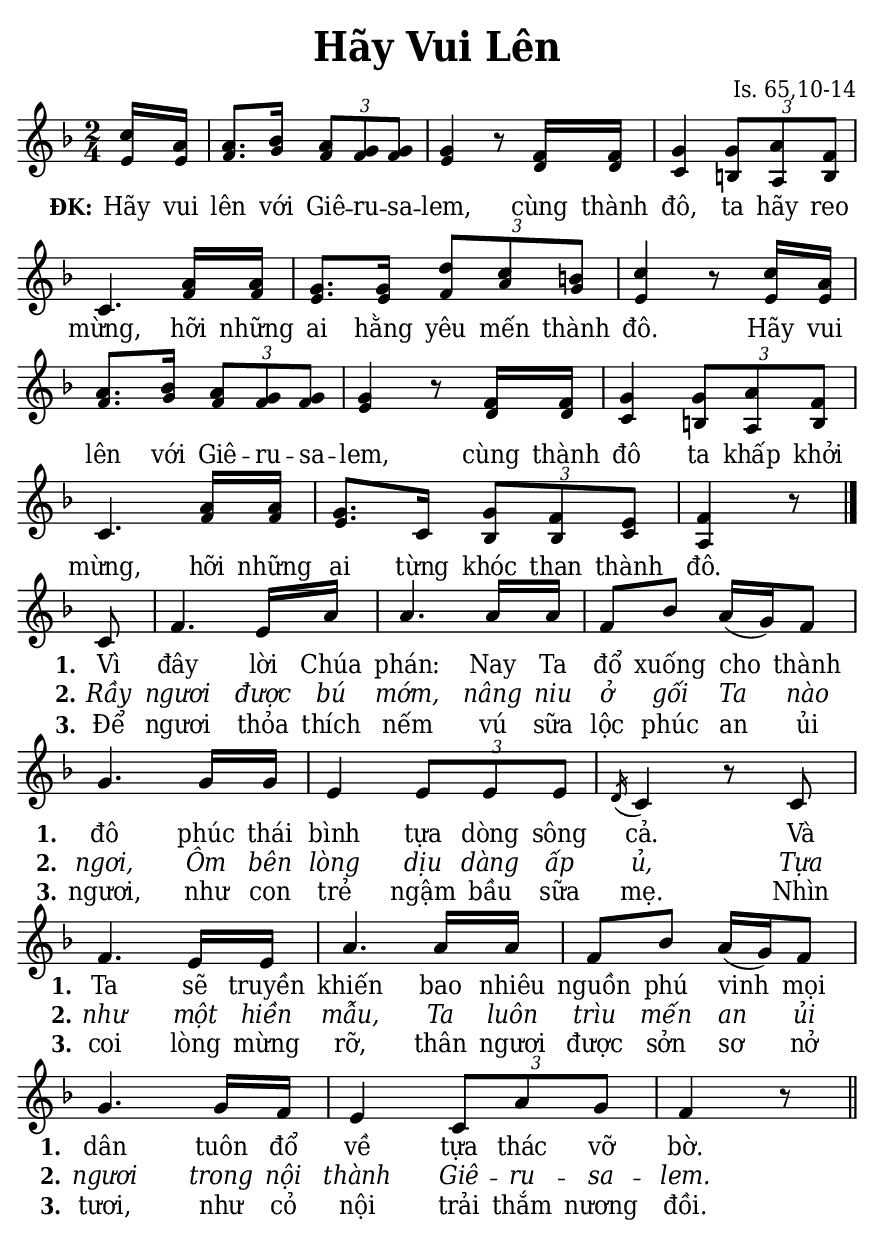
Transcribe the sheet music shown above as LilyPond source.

% Cài đặt chung\
\version "2.22.1"
\include "english.ly"

\header {
  title = \markup { \fontsize #1 "Hãy Vui Lên" }
  composer = "Is. 65,10-14"
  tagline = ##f
}

% mã nguồn cho những chức năng chưa hỗ trợ trong phiên bản lilypond hiện tại
% cung cấp bởi cộng đồng lilypond khi gửi email đến lilypond-user@gnu.org
% Đổi kích thước nốt cho bè phụ
notBePhu =
#(define-music-function (font-size music) (number? ly:music?)
   (for-some-music
     (lambda (m)
       (if (music-is-of-type? m 'rhythmic-event)
           (begin
             (set! (ly:music-property m 'tweaks)
                   (cons `(font-size . ,font-size)
                         (ly:music-property m 'tweaks)))
             #t)
           #f))
     music)
   music)

% in số phiên khúc trên mỗi dòng
#(define (add-grob-definition grob-name grob-entry)
     (set! all-grob-descriptions
           (cons ((@@ (lily) completize-grob-entry)
                  (cons grob-name grob-entry))
                 all-grob-descriptions)))

#(add-grob-definition
    'StanzaNumberSpanner
    `((direction . ,LEFT)
      (font-series . bold)
      (padding . 1.0)
      (side-axis . ,X)
      (stencil . ,ly:text-interface::print)
      (X-offset . ,ly:side-position-interface::x-aligned-side)
      (Y-extent . ,grob::always-Y-extent-from-stencil)
      (meta . ((class . Spanner)
               (interfaces . (font-interface
                              side-position-interface
                              stanza-number-interface
                              text-interface))))))

\layout {
    \context {
      \Global
      \grobdescriptions #all-grob-descriptions
    }
    \context {
      \Score
      \remove Stanza_number_align_engraver
      \consists
        #(lambda (context)
           (let ((texts '())
                 (syllables '()))
             (make-engraver
              (acknowledgers
               ((stanza-number-interface engraver grob source-engraver)
                  (set! texts (cons grob texts)))
               ((lyric-syllable-interface engraver grob source-engraver)
                  (set! syllables (cons grob syllables))))
              ((stop-translation-timestep engraver)
                 (for-each
                  (lambda (text)
                    (for-each
                     (lambda (syllable)
                       (ly:pointer-group-interface::add-grob
                        text
                        'side-support-elements
                        syllable))
                     syllables))
                  texts)
                 (set! syllables '())))))
    }
    \context {
      \Lyrics
      \remove Stanza_number_engraver
      \consists
        #(lambda (context)
           (let ((text #f)
                 (last-stanza #f))
             (make-engraver
              ((process-music engraver)
                 (let ((stanza (ly:context-property context 'stanza #f)))
                   (if (and stanza (not (equal? stanza last-stanza)))
                       (let ((column (ly:context-property context
'currentCommandColumn)))
                         (set! last-stanza stanza)
                         (if text
                             (ly:spanner-set-bound! text RIGHT column))
                         (set! text (ly:engraver-make-grob engraver
'StanzaNumberSpanner '()))
                         (ly:grob-set-property! text 'text stanza)
                         (ly:spanner-set-bound! text LEFT column)))))
              ((finalize engraver)
                 (if text
                     (let ((column (ly:context-property context
'currentCommandColumn)))
                       (ly:spanner-set-bound! text RIGHT column)))))))
      \override StanzaNumberSpanner.horizon-padding = 10000
    }
}

stanzaReminderOff =
  \temporary \override StanzaNumberSpanner.after-line-breaking =
     #(lambda (grob)
        ;; Can be replaced with (not (first-broken-spanner? grob)) in 2.23.
        (if (let ((siblings (ly:spanner-broken-into (ly:grob-original grob))))
              (and (pair? siblings)
                   (not (eq? grob (car siblings)))))
            (ly:grob-suicide! grob)))

stanzaReminderOn = \undo \stanzaReminderOff
% kết thúc mã nguồn

% Nhạc phiên khúc
nhacPhienKhucSop = \relative c'' {
  \partial 8 c16 a |
  a8. bf16 \tuplet 3/2 { a8 g g } |
  g4 r8 f16 f |
  g4 \tuplet 3/2 { g8 a f } |
  c4. a'16 a |
  g8. g16 \tuplet 3/2 { d'8 c b! } |
  c4 r8 c16 a |
  a8. bf16 \tuplet 3/2 { a8 g g } |
  g4 r8 f16 f |
  g4 \tuplet 3/2 { g8 a f } |
  c4. a'16 a |
  g8. c,16 \tuplet 3/2 { g'8 f e } |
  f4 r8 \bar "|." \break
  
  c8 |
  f4. e16 a |
  a4. a16 a |
  f8 bf a16 (g) f8 |
  g4. g16 g |
  e4 \tuplet 3/2 { e8 e e } |
  \slashedGrace { d16 ( } c4) r8 c |
  f4. e16 e |
  a4. a16 a |
  f8 bf a16 (g) f8 |
  g4. g16 f |
  e4 \tuplet 3/2 { c8 a' g } |
  f4 r8 \bar "||"
}

nhacPhienKhucAlto = \relative c' {
  e16 e |
  f8. g16 \tuplet 3/2 { f8 f f } |
  e4 r8 d16 d |
  c4 \tuplet 3/2 { b!8 a b } |
  c4. f16 f |
  e8. e16 \tuplet 3/2 { f8 a g } |
  e4 r8 e16 e |
  f8. g16 \tuplet 3/2 { f8 f f } |
  e4 r8 d16 d |
  c4 \tuplet 3/2 { b!8 a b } |
  c4. f16 f |
  e8. c16 \tuplet 3/2 { bf8 bf c } |
  a4
}

% Lời phiên khúc
loiPhienKhucSop = \lyrics {
  \stanzaReminderOff
  \set stanza = "ĐK:"
  Hãy vui lên với Giê -- ru -- sa -- lem,
  cùng thành đô, ta hãy reo mừng,
  hỡi những ai hằng yêu mến thành đô.
  Hãy vui lên với Giê -- ru -- sa -- lem,
  cùng thành đô ta khấp khởi mừng,
  hỡi những ai từng khóc than thành đô.
  \stanzaReminderOn
  <<
    {
      \set stanza = "1."
      Vì đây lời Chúa phán:
      Nay Ta đổ xuống cho thành đô
      phúc thái bình tựa dòng sông cả.
      Và Ta sẽ truyền khiến bao nhiêu nguồn phú vinh mọi dân
      tuôn đổ về tựa thác vỡ bờ.
    }
    \new Lyrics {
	    \set associatedVoice = "beSop"
	    \set stanza = "2."
      \override Lyrics.LyricText.font-shape = #'italic
	    Rầy ngươi được bú mớm, nâng niu ở gối Ta nào ngơi,
	    Ôm bên lòng dịu dàng ấp ủ,
	    Tựa như một hiền mẫu,
	    Ta luôn trìu mến an ủi ngươi
	    trong nội thành Giê -- ru -- sa -- lem.
    }
    \new Lyrics {
	    \set associatedVoice = "beSop"
	    \set stanza = "3."
	    Để ngươi thỏa thích nếm vú sữa lộc phúc an ủi ngươi,
	    như con trẻ ngậm bầu sữa mẹ.
	    Nhìn coi lòng mừng rỡ,
	    thân ngươi được sởn sơ nở tươi,
	    như cỏ nội trải thắm nương đồi.
    }
  >>
}

% Dàn trang
\paper {
  #(set-paper-size "a5")
  top-margin = 3\mm
  bottom-margin = 3\mm
  left-margin = 3\mm
  right-margin = 3\mm
  indent = #0
  #(define fonts
	 (make-pango-font-tree "Deja Vu Serif Condensed"
	 		       "Deja Vu Serif Condensed"
			       "Deja Vu Serif Condensed"
			       (/ 20 20)))
  print-page-number = ##f
  page-count = #1
}

TongNhip = {
  \key f \major \time 2/4
  \set Timing.beamExceptions = #'()
  \set Timing.baseMoment = #(ly:make-moment 1/4)
}

\score {
  \new ChoirStaff <<
    \new Staff \with {
        \consists "Merge_rests_engraver"
        printPartCombineTexts = ##f
      }
      <<
      \new Voice \TongNhip \partCombine 
        \nhacPhienKhucSop
        \notBePhu -1 { \nhacPhienKhucAlto }
      \new NullVoice = beSop \nhacPhienKhucSop
      \new Lyrics \lyricsto beSop \loiPhienKhucSop
      >>
  >>
  \layout {
    \override Lyrics.LyricSpace.minimum-distance = #1.2
    \override LyricHyphen.minimum-distance = #0.8
    \override Score.BarNumber.break-visibility = ##(#f #f #f)
    \override Score.SpacingSpanner.uniform-stretching = ##t
  } 
}
